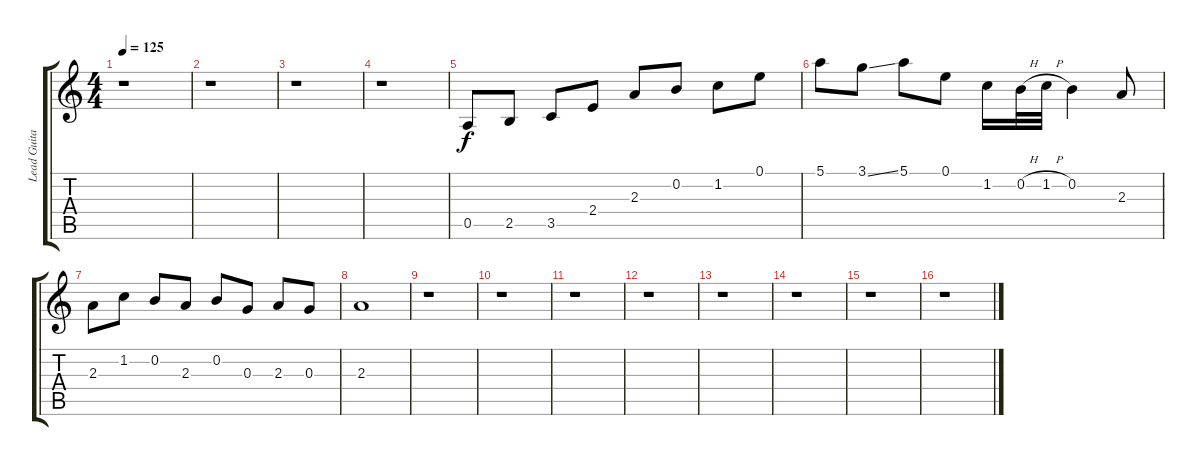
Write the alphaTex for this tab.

\track ("Lead Guitar 1" "Lead Guita") {instrument acousticguitarsteel}
\staff {score tabs}
\tuning (E4 B3 G3 D3 A2 E2) {hide}
\ts (4 4)
\tempo 125
\clef g2
\ks c
r.1{dy f} |
r.1 |
r.1 |
r.1 |
0.5.8 2.5.8 3.5.8 2.4.8 2.3.8 0.2.8 1.2.8 0.1.8 |
5.1.8 3.1{ss}.8 5.1.8 0.1.8 1.2.16 0.2{h}.32 1.2{h}.32 0.2.4 2.3.8 |
2.3.8 1.2.8 0.2.8 2.3.8 0.2.8 0.3.8 2.3.8 0.3.8 |
2.3.1 |
r.1 |
r.1 |
r.1 |
r.1 |
r.1 |
r.1 |
r.1 |
r.1
